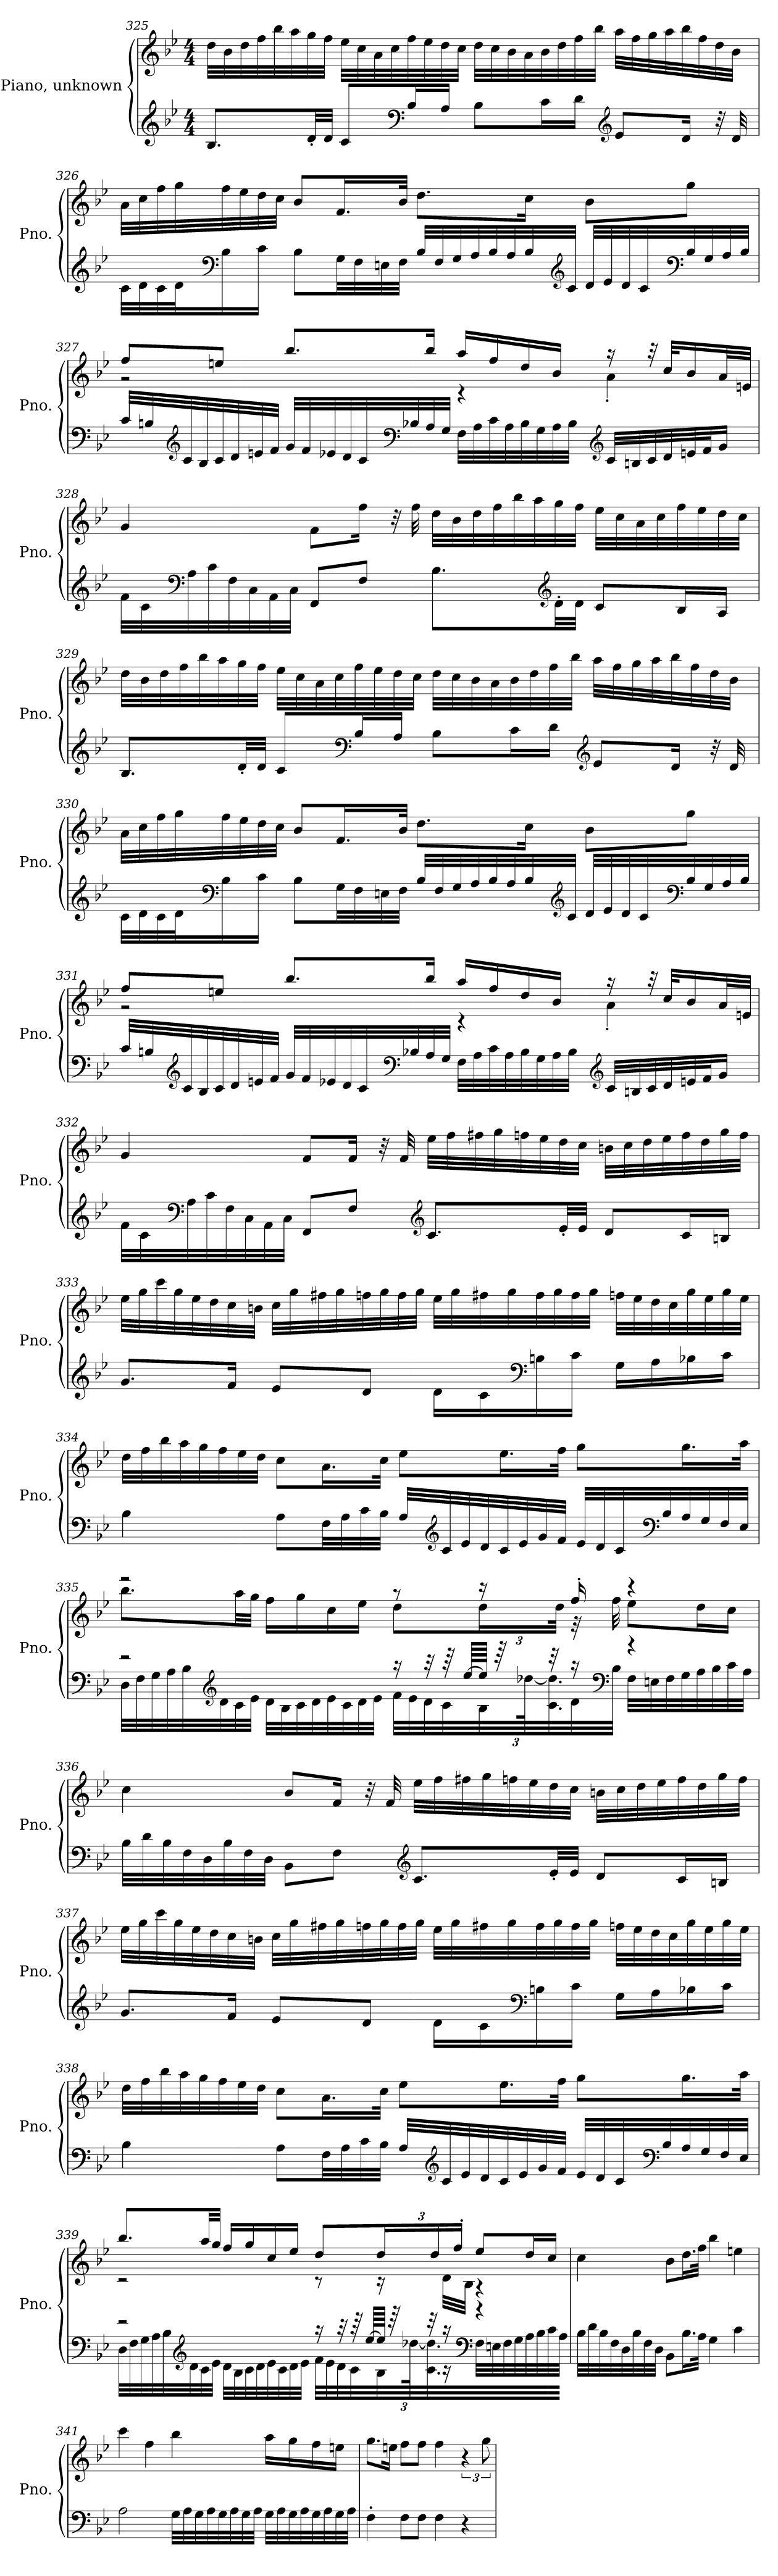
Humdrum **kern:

**kern	**kern
*part1	*part1
*staff2	*staff1
*I"Piano, unknown	*
*I'Pno.	*
!!LO:LB:g=z
*clefG2	*clefG2
*k[b-e-]	*k[b-e-]
*M4/4	*M4/4
=325	=325
8.B-/L	32dd\LLL
.	32b-\
.	32dd\
.	32ff\
.	32bb-\
.	32aa\
32d'/LL	32gg\
32d/JJJ	32ff\JJJ
8c/L	32ee-\LLL
.	32cc\
.	32a\
.	32cc\
*clefF4	*
16B-/L	32ff\
.	32ee-\
16A/JJ	32dd\
.	32cc\JJJ
8B-\L	32dd\LLL
.	32cc\
.	32b-\
.	32a\
16c\L	32b-\
.	32dd\
16d\JJ	32ff\
.	32bb-\JJJ
*clefG2	*
8e-/L	32aa\LLL
.	32ff\
.	32gg\
.	32aa\
16d/Jk	32bb-\
.	32ff\
32r	32dd\
32d/	32b-\JJJ
!!LO:LB:g=z
=326	=326
32c\LLL	32a\LLL
32d\	32cc\
32c\	32ff\
32d\J	32gg\
*clefF4	*
16B-\	32ff\
.	32ee-\
16c\JJ	32dd\
.	32cc\JJJ
8B-\L	8b-/L
32G\LL	16.f/L
32F\	.
32En\	.
32F\JJJ	32b-/JJk
32B-/LLL	8.dd\L
32F/	.
32G/	.
32A/	.
32B-/	.
32A/	.
32B-/	16cc\Jk
*clefG2	*
32c/JJJ	.
32d/LLL	8b-\L
32e-/	.
32d/	.
32c/	.
*clefF4	*
32B-/	8gg\J
32G/	.
32A/	.
32B-/JJJ	.
!!LO:PB:g=z
=327	=327
*	*^
32c/LLL	8ff/L	2r
32Bn/	.	.
*clefG2	*	*
32c/	.	.
32B/	.	.
32c/	8een/J	.
32d/	.	.
32en/	.	.
32f/JJJ	.	.
32g/LLL	8.bb-/L	.
32f/	.	.
32e-X/	.	.
32d/	.	.
32c/	.	.
*clefF4	*	*
32B-X/	.	.
32A/	16bb-/Jk	.
32G/JJJ	.	.
32F\LLL	16aa/LL	4r
32A\	.	.
32c\	16ff/	.
32A\	.	.
32B-\	16dd/	.
32G\	.	.
32A\	16b-/JJ	.
32B-\JJJ	.	.
*clefG2	*	*
32c/LLL	16r	4a'\
32Bn/	.	.
32c/	32r	.
32d/	32cc/KLL	.
32en/	16b-/	.
32f/J	.	.
16g/JJ	32a/L	.
.	32en/JJJ	.
*	*v	*v
!!LO:LB:g=z
=328	=328
32f\LLL	4g/
32c\	.
*clefF4	*
32A\	.
32c\	.
32F\	.
32C\	.
32AA\	.
32C\JJJ	.
8FF/L	8f\L
8F/J	16ff\Jk
.	32r
.	32ff\
8.B-\L	32dd\LLL
.	32b-\
.	32dd\
.	32ff\
.	32bb-\
.	32aa\
*clefG2	*
32d'\LL	32gg\
32d\JJJ	32ff\JJJ
8c/L	32ee-\LLL
.	32cc\
.	32a\
.	32cc\
16B-/L	32ff\
.	32ee-\
16A/JJ	32dd\
.	32cc\JJJ
!!LO:LB:g=z
=329	=329
8.B-/L	32dd\LLL
.	32b-\
.	32dd\
.	32ff\
.	32bb-\
.	32aa\
32d'/LL	32gg\
32d/JJJ	32ff\JJJ
8c/L	32ee-\LLL
.	32cc\
.	32a\
.	32cc\
*clefF4	*
16B-/L	32ff\
.	32ee-\
16A/JJ	32dd\
.	32cc\JJJ
8B-\L	32dd\LLL
.	32cc\
.	32b-\
.	32a\
16c\L	32b-\
.	32dd\
16d\JJ	32ff\
.	32bb-\JJJ
*clefG2	*
8e-/L	32aa\LLL
.	32ff\
.	32gg\
.	32aa\
16d/Jk	32bb-\
.	32ff\
32r	32dd\
32d/	32b-\JJJ
!!LO:LB:g=z
=330	=330
32c\LLL	32a\LLL
32d\	32cc\
32c\	32ff\
32d\J	32gg\
*clefF4	*
16B-\	32ff\
.	32ee-\
16c\JJ	32dd\
.	32cc\JJJ
8B-\L	8b-/L
32G\LL	16.f/L
32F\	.
32En\	.
32F\JJJ	32b-/JJk
32B-/LLL	8.dd\L
32F/	.
32G/	.
32A/	.
32B-/	.
32A/	.
32B-/	16cc\Jk
*clefG2	*
32c/JJJ	.
32d/LLL	8b-\L
32e-/	.
32d/	.
32c/	.
*clefF4	*
32B-/	8gg\J
32G/	.
32A/	.
32B-/JJJ	.
!!LO:LB:g=z
=331	=331
*	*^
32c/LLL	8ff/L	2r
32Bn/	.	.
*clefG2	*	*
32c/	.	.
32B/	.	.
32c/	8een/J	.
32d/	.	.
32en/	.	.
32f/JJJ	.	.
32g/LLL	8.bb-/L	.
32f/	.	.
32e-X/	.	.
32d/	.	.
32c/	.	.
*clefF4	*	*
32B-X/	.	.
32A/	16bb-/Jk	.
32G/JJJ	.	.
32F\LLL	16aa/LL	4r
32A\	.	.
32c\	16ff/	.
32A\	.	.
32B-\	16dd/	.
32G\	.	.
32A\	16b-/JJ	.
32B-\JJJ	.	.
*clefG2	*	*
32c/LLL	16r	4a'\
32Bn/	.	.
32c/	32r	.
32d/	32cc/KLL	.
32en/	16b-/	.
32f/J	.	.
16g/JJ	32a/L	.
.	32en/JJJ	.
*	*v	*v
!!LO:LB:g=z
=332	=332
32f\LLL	4g/
32c\	.
*clefF4	*
32A\	.
32c\	.
32F\	.
32C\	.
32AA\	.
32C\JJJ	.
8FF/L	8f/L
8F/J	16f/Jk
.	32r
.	32f/
*clefG2	*
8.c/L	32ee-\LLL
.	32ff\
.	32ff#X\
.	32gg\
.	32ffn\
.	32ee-\
32e-'/LL	32dd\
32e-/JJJ	32cc\JJJ
8d/L	32bn\LLL
.	32cc\
.	32dd\
.	32ee-\
16c/L	32ff\
.	32dd\
16Bn/JJ	32gg\
.	32ff\JJJ
!!LO:PB:g=z
=333	=333
8.g/L	32ee-\LLL
.	32gg\
.	32ccc\
.	32gg\
.	32ee-\
.	32dd\
16f/Jk	32cc\
.	32bn\JJJ
8e-/L	32cc\LLL
.	32gg\
.	32ff#X\
.	32gg\
8d/J	32ffn\
.	32gg\
.	32ff\
.	32gg\JJJ
16d\LL	32ee-\LLL
.	32gg\
16c\	32ff#X\
.	32gg\
*clefF4	*
16Bn\	32ff#\
.	32gg\
16c\JJ	32ff#\
.	32gg\JJJ
16G\LL	32ffn\LLL
.	32ee-\
16A\	32dd\
.	32cc\
16B-X\	32gg\
.	32ee-\
16c\JJ	32gg\
.	32ee-\JJJ
!!LO:LB:g=z
=334	=334
4B-\	32dd\LLL
.	32ff\
.	32bb-\
.	32aa\
.	32gg\
.	32ff\
.	32ee-\
.	32dd\JJJ
8A\L	8cc\L
32F\LL	16.a\L
32A\	.
32c\	.
32B-\JJJ	32cc\JJk
32A/LLL	8ee-\L
*clefG2	*
32c/	.
32e-/	.
32d/	.
32c/	16.ee-\L
32e-/	.
32g/	.
32f/JJJ	32ff\JJk
32e-/LLL	8gg\L
32d/	.
32c/	.
*clefF4	*
32B-/	.
32A/	16.gg\L
32G/	.
32F/	.
32E-/JJJ	32aa\JJk
!!LO:LB:g=z
=335	=335
*^	*^
2r	32D\LLL	2r	8.bb-\L
.	32F\	.	.
.	32G\	.	.
.	32A\	.	.
.	32B-\	.	.
*clefG2	*	*	*
.	32d\	.	.
.	32c\	.	32aa\LL
.	32e-\JJJ	.	32gg\JJJ
.	32d\LLL	.	16ff\LL
.	32B-\	.	.
.	32c\	.	16gg\
.	32d\	.	.
.	32e-\	.	16cc\
.	32c\	.	.
.	32d\	.	16ee-\JJ
.	32e-\JJJ	.	.
16r	32f\LLL	8r	8dd\L
.	32e-\	.	.
32r	32d\	.	.
64r	32c\	.	.
[64ee-/LLLL	.	.	.
*	*Xbrackettup	*	*Xbrackettup
64ee-/JJJJ]	48B-\	16r	24dd\L
64r	.	.	.
.	[96dd-X\K	.	.
32r	48.c\ 48.dd-\]	.	.
.	.	.	48dd\JJk
16r	32d\	16ff'/	32r
*clefF4	*	*	*
.	32B-\JJJ	.	32ff\
4r	32F\LLL	4r	8ee-\L
.	32En\	.	.
.	32F\	.	.
.	32G\	.	.
.	32A\	.	16dd\L
.	32B-\	.	.
.	32c\	.	16cc\JJ
.	32A\JJJ	.	.
*v	*v	*	*
*	*v	*v
!!LO:LB:g=z
=336	=336
32B-\LLL	4cc\
32d\	.
32B-\	.
32F\	.
32D\	.
32B-\	.
32F\	.
32D\JJJ	.
8BB-\L	8b-/L
8F\J	16f/Jk
.	32r
.	32f/
*clefG2	*
8.c/L	32ee-\LLL
.	32ff\
.	32ff#X\
.	32gg\
.	32ffn\
.	32ee-\
32e-'/LL	32dd\
32e-/JJJ	32cc\JJJ
8d/L	32bn\LLL
.	32cc\
.	32dd\
.	32ee-\
16c/L	32ff\
.	32dd\
16Bn/JJ	32gg\
.	32ff\JJJ
!!LO:LB:g=z
=337	=337
8.g/L	32ee-\LLL
.	32gg\
.	32ccc\
.	32gg\
.	32ee-\
.	32dd\
16f/Jk	32cc\
.	32bn\JJJ
8e-/L	32cc\LLL
.	32gg\
.	32ff#X\
.	32gg\
8d/J	32ffn\
.	32gg\
.	32ff\
.	32gg\JJJ
16d\LL	32ee-\LLL
.	32gg\
16c\	32ff#X\
.	32gg\
*clefF4	*
16Bn\	32ff#\
.	32gg\
16c\JJ	32ff#\
.	32gg\JJJ
16G\LL	32ffn\LLL
.	32ee-\
16A\	32dd\
.	32cc\
16B-X\	32gg\
.	32ee-\
16c\JJ	32gg\
.	32ee-\JJJ
!!LO:LB:g=z
=338	=338
4B-\	32dd\LLL
.	32ff\
.	32bb-\
.	32aa\
.	32gg\
.	32ff\
.	32ee-\
.	32dd\JJJ
8A\L	8cc\L
32F\LL	16.a\L
32A\	.
32c\	.
32B-\JJJ	32cc\JJk
32A/LLL	8ee-\L
*clefG2	*
32c/	.
32e-/	.
32d/	.
32c/	16.ee-\L
32e-/	.
32g/	.
32f/JJJ	32ff\JJk
32e-/LLL	8gg\L
32d/	.
32c/	.
*clefF4	*
32B-/	.
32A/	16.gg\L
32G/	.
32F/	.
32E-/JJJ	32aa\JJk
!!LO:PB:g=z
=339	=339
*^	*^
2r	32D\LLL	8.bb-/L	2r
.	32F\	.	.
.	32G\	.	.
.	32A\	.	.
.	32B-\	.	.
*clefG2	*	*	*
.	32d\	.	.
.	32c\	32aa/LL	.
.	32e-\JJJ	32gg/JJJ	.
.	32d\LLL	16ff/LL	.
.	32B-\	.	.
.	32c\	16gg/	.
.	32d\	.	.
.	32e-\	16cc/	.
.	32c\	.	.
.	32d\	16ee-/JJ	.
.	32e-\JJJ	.	.
16r	32f\LLL	8dd/L	8r
.	32e-\	.	.
32r	32d\	.	.
64r	32c\	.	.
[64ee-/LLLL	.	.	.
64ee-/JJJJ]	48B-\	24dd/L	16r
64r	.	.	.
.	[96dd-X\K	.	.
32r	48.c\ 48.dd-\]JJJ	.	.
.	.	24dd/	.
16r	16r	.	32d\LLL
.	.	24ff'/JJ	.
.	.	.	32B-\JJJ
*clefF4	*	*	*
4r	32F\LLL	8ee-/L	4r
.	32En\	.	.
.	32F\	.	.
.	32G\	.	.
.	32A\	16dd/L	.
.	32B-\	.	.
.	32c\	16cc/JJ	.
.	32A\JJJ	.	.
*v	*v	*	*
*	*v	*v
!!LO:LB:g=z
=340	=340
32B-\LLL	4cc\
32d\	.
32B-\	.
32F\	.
32D\	.
32B-\	.
32F\	.
32D\JJJ	.
8BB-\L	8b-\L
16.B-\L	16.dd\L
32A\JJk	32ff\JJk
4G\	4bb-\
4c\	4een\
=341	=341
2A\	4ccc\
.	4ff\
32G\LLL	4bb-\
32A\	.
32G\	.
32A\	.
32G\	.
32A\	.
32G\	.
32A\JJJ	.
32G\LLL	16aa\LL
32A\	.
32G\	16gg\
32A\	.
32G\	16ff\
32A\	.
32G\	16een\JJ
32A\JJJ	.
=342	=342
4F'\	8.gg\L
.	16een\Jk
8F\L	8ff\L
8F\J	8ff\J
4F\	4ff\
*	*brackettup
4r	6r
.	12gg\
=	=
*-	*-
